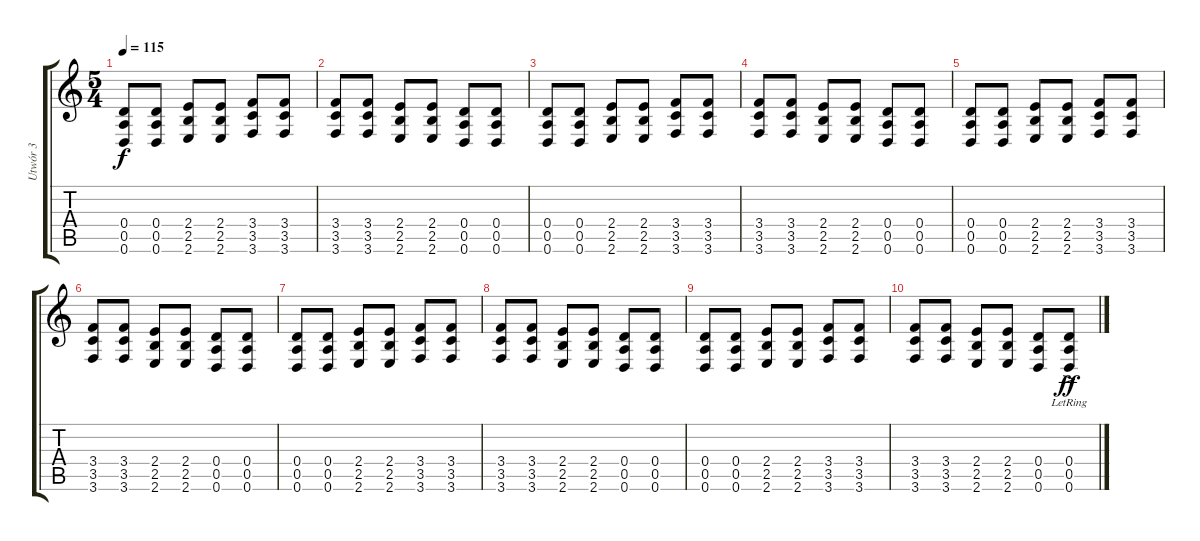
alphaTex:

\track ("Utwór 3" "Utwór 3") {instrument overdrivenguitar}
\staff {score tabs}
\tuning (D4 B3 G3 D3 A2 D2) {hide}
\ts (5 4)
\tempo 115
\clef g2
\ks c
(0.4 0.5 0.6).8{dy f} (0.4 0.5 0.6).8 (2.4 2.5 2.6).8 (2.4 2.5 2.6).8 (3.4 3.5 3.6).8 (3.4 3.5 3.6).8 |
(3.4 3.5 3.6).8 (3.4 3.5 3.6).8 (2.4 2.5 2.6).8 (2.4 2.5 2.6).8 (0.4 0.5 0.6).8 (0.4 0.5 0.6).8 |
(0.4 0.5 0.6).8 (0.4 0.5 0.6).8 (2.4 2.5 2.6).8 (2.4 2.5 2.6).8 (3.4 3.5 3.6).8 (3.4 3.5 3.6).8 |
(3.4 3.5 3.6).8 (3.4 3.5 3.6).8 (2.4 2.5 2.6).8 (2.4 2.5 2.6).8 (0.4 0.5 0.6).8 (0.4 0.5 0.6).8 |
(0.4 0.5 0.6).8 (0.4 0.5 0.6).8 (2.4 2.5 2.6).8 (2.4 2.5 2.6).8 (3.4 3.5 3.6).8 (3.4 3.5 3.6).8 |
(3.4 3.5 3.6).8 (3.4 3.5 3.6).8 (2.4 2.5 2.6).8 (2.4 2.5 2.6).8 (0.4 0.5 0.6).8 (0.4 0.5 0.6).8 |
(0.4 0.5 0.6).8 (0.4 0.5 0.6).8 (2.4 2.5 2.6).8 (2.4 2.5 2.6).8 (3.4 3.5 3.6).8 (3.4 3.5 3.6).8 |
(3.4 3.5 3.6).8 (3.4 3.5 3.6).8 (2.4 2.5 2.6).8 (2.4 2.5 2.6).8 (0.4 0.5 0.6).8 (0.4 0.5 0.6).8 |
(0.4 0.5 0.6).8 (0.4 0.5 0.6).8 (2.4 2.5 2.6).8 (2.4 2.5 2.6).8 (3.4 3.5 3.6).8 (3.4 3.5 3.6).8 |
(3.4 3.5 3.6).8 (3.4 3.5 3.6).8 (2.4 2.5 2.6).8 (2.4 2.5 2.6).8 (0.4 0.5 0.6).8 (0.4{ac lr} 0.5{ac lr} 0.6{ac lr}).8{dy ff}
